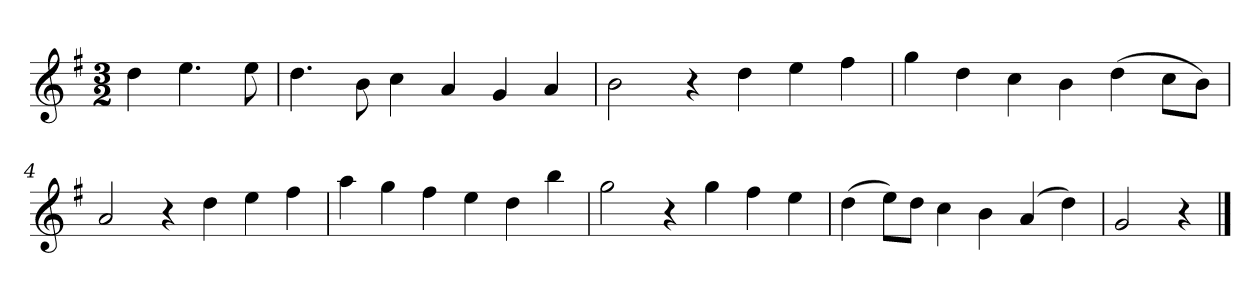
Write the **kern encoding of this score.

**kern
*part1
*staff1
*k[f#]
*M3/2
*MM120
=
4dd
4.ee
8ee
=1
4.dd
8b
4cc
4a
4g
4a
=2
2b
4r
4dd
4ee
4ff#
=3
4gg
4dd
4cc
4b
(4dd
8ccL
8bJ)
=4
2a
4r
4dd
4ee
4ff#
=5
4aa
4gg
4ff#
4ee
4dd
4bb
=6
2gg
4r
4gg
4ff#
4ee
=7
(4dd
8eeL)
8ddJ
4cc
4b
(4a
4dd)
=8
2g
4r
==
*-
